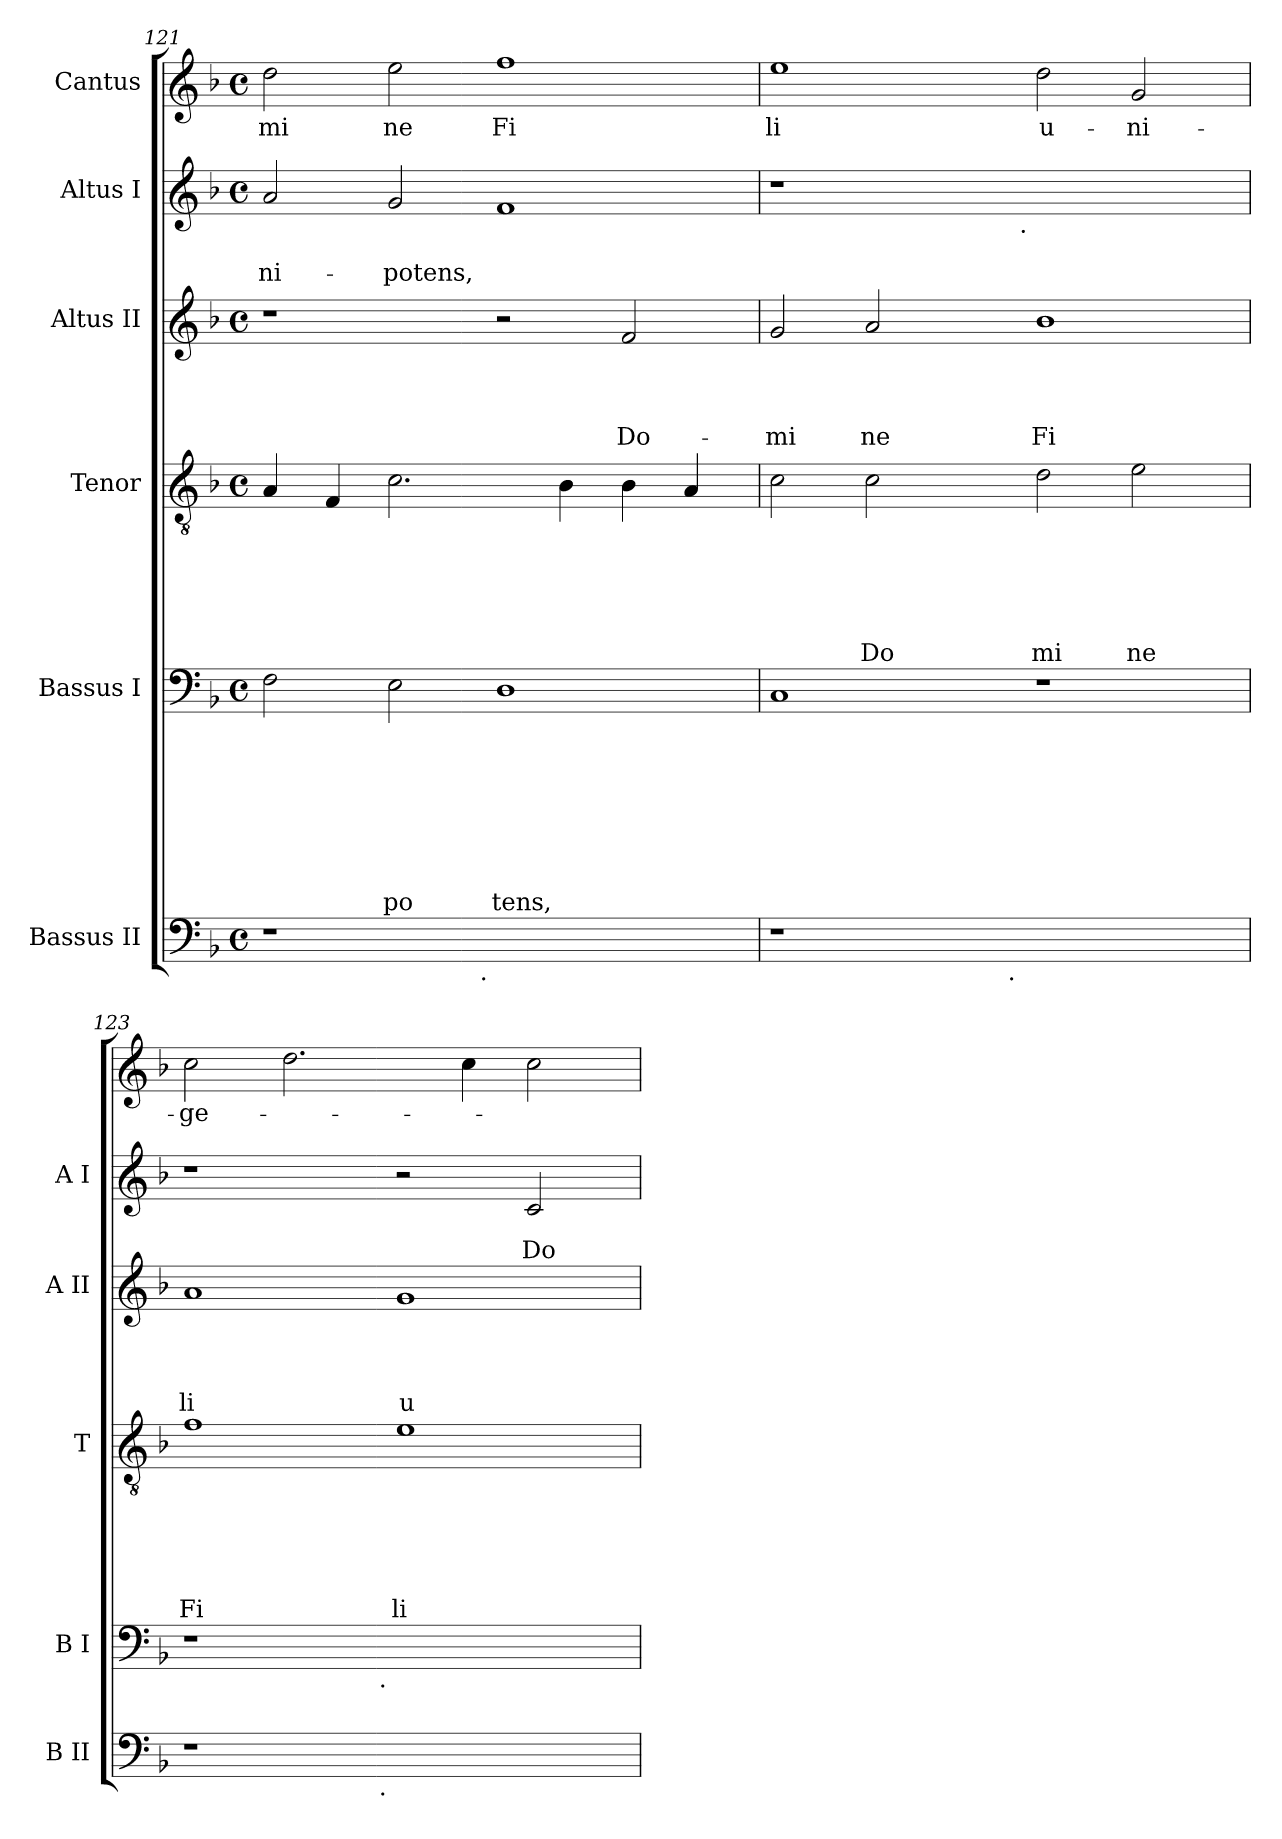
**kern	**kern	**text	**text	**text	**text	**text	**text	**text	**text	**kern	**text	**text	**text	**text	**text	**text	**kern	**text	**text	**text	**text	**kern	**text	**text	**kern	**text
*part6	*part5	*part5	*part5	*part5	*part5	*part5	*part5	*part5	*part5	*part4	*part4	*part4	*part4	*part4	*part4	*part4	*part3	*part3	*part3	*part3	*part3	*part2	*part2	*part2	*part1	*part1
*staff6	*staff5	*staff5	*staff5	*staff5	*staff5	*staff5	*staff5	*staff5	*staff5	*staff4	*staff4	*staff4	*staff4	*staff4	*staff4	*staff4	*staff3	*staff3	*staff3	*staff3	*staff3	*staff2	*staff2	*staff2	*staff1	*staff1
*I"Bassus II	*I"Bassus I	*	*	*	*	*	*	*	*	*I"Tenor	*	*	*	*	*	*	*I"Altus II	*	*	*	*	*I"Altus I	*	*	*I"Cantus	*
*I'B II	*I'B I	*	*	*	*	*	*	*	*	*I'T	*	*	*	*	*	*	*I'A II	*	*	*	*	*I'A I	*	*	*	*
*clefF4	*clefF4	*	*	*	*	*	*	*	*	*clefGv2	*	*	*	*	*	*	*clefG2	*	*	*	*	*clefG2	*	*	*clefG2	*
*k[b-]	*k[b-]	*	*	*	*	*	*	*	*	*k[b-]	*	*	*	*	*	*	*k[b-]	*	*	*	*	*k[b-]	*	*	*k[b-]	*
*F:	*F:	*	*	*	*	*	*	*	*	*F:	*	*	*	*	*	*	*F:	*	*	*	*	*F:	*	*	*F:	*
*M4/4	*M4/4	*	*	*	*	*	*	*	*	*M4/4	*	*	*	*	*	*	*M4/4	*	*	*	*	*M4/4	*	*	*M4/4	*
*met(c)	*met(c)	*	*	*	*	*	*	*	*	*met(c)	*	*	*	*	*	*	*met(c)	*	*	*	*	*met(c)	*	*	*met(c)	*
=121	=121	=121	=121	=121	=121	=121	=121	=121	=121	=121	=121	=121	=121	=121	=121	=121	=121	=121	=121	=121	=121	=121	=121	=121	=121	=121
!	!	!	!	!	!	!	!	!	!	!	!	!	!	!	!	!	!	!	!	!	!	!	!	!LO:LY:b	!	!LO:LY:b
*^	*	*	*	*	*	*	*	*	*	*	*	*	*	*	*	*	*	*	*	*	*	*	*	*	*	*
1r	2ryy	2F\	.	.	.	.	.	.	.	.	4A/	.	.	.	.	.	.	1r	.	.	.	.	2a/	.	-ni-	2dd\	mi
.	.	.	.	.	.	.	.	.	.	.	4F/	.	.	.	.	.	.	.	.	.	.	.	.	.	.	.	.
!	!	!	!	!	!	!	!	!	!	!LO:LY:b	!	!	!	!	!	!	!	!	!	!	!	!	!	!	!LO:LY:b	!	!LO:LY:b
.	4...ryy	2E\	.	.	.	.	.	.	.	po	2.c\	.	.	.	.	.	.	.	.	.	.	.	2g/	.	-potens,	2ee\	ne
!	!LO:TX:b:t=.	!	!	!	!	!	!	!	!	!	!	!	!	!	!	!	!	!	!	!	!	!	!	!	!	!	!
.	1ryy	.	.	.	.	.	.	.	.	.	.	.	.	.	.	.	.	.	.	.	.	.	.	.	.	.	.
!	!	!	!	!	!	!	!	!	!	!LO:LY:b	!	!	!	!	!	!	!	!	!	!	!	!	!	!	!	!	!LO:LY:b
1ryy	.	1D	.	.	.	.	.	.	.	tens,	.	.	.	.	.	.	.	2r	.	.	.	.	1f	.	.	1ff	Fi
.	.	.	.	.	.	.	.	.	.	.	4B-\	.	.	.	.	.	.	.	.	.	.	.	.	.	.	.	.
!	!	!	!	!	!	!	!	!	!	!	!	!	!	!	!	!	!	!	!	!	!	!LO:LY:b	!	!	!	!	!
.	.	.	.	.	.	.	.	.	.	.	4B-\	.	.	.	.	.	.	2f/	.	.	.	Do-	.	.	.	.	.
.	.	.	.	.	.	.	.	.	.	.	4A/	.	.	.	.	.	.	.	.	.	.	.	.	.	.	.	.
.	32ryy	.	.	.	.	.	.	.	.	.	.	.	.	.	.	.	.	.	.	.	.	.	.	.	.	.	.
!!LO:LB:g=z
=122	=122	=122	=122	=122	=122	=122	=122	=122	=122	=122	=122	=122	=122	=122	=122	=122	=122	=122	=122	=122	=122	=122	=122	=122	=122	=122	=122
!	!	!	!	!	!	!	!	!	!	!	!	!	!	!	!	!	!	!	!	!	!	!LO:LY:b	!	!	!	!	!LO:LY:b
*	*	*	*	*	*	*	*	*	*	*	*	*	*	*	*	*	*	*	*	*	*	*	*^	*	*	*	*
1r	2ryy	1C	.	.	.	.	.	.	.	.	2c\	.	.	.	.	.	.	2g/	.	.	.	-mi	1r	2ryy	.	.	1ee	li
!	!	!	!	!	!	!	!	!	!	!	!	!	!	!	!	!	!LO:LY:b	!	!	!	!	!LO:LY:b	!	!	!	!	!	!
.	4ryy	.	.	.	.	.	.	.	.	.	2c\	.	.	.	.	.	Do	2a/	.	.	.	ne	.	4...ryy	.	.	.	.
.	8ryy	.	.	.	.	.	.	.	.	.	.	.	.	.	.	.	.	.	.	.	.	.	.	.	.	.	.	.
.	16ryy	.	.	.	.	.	.	.	.	.	.	.	.	.	.	.	.	.	.	.	.	.	.	.	.	.	.	.
.	64ryy	.	.	.	.	.	.	.	.	.	.	.	.	.	.	.	.	.	.	.	.	.	.	.	.	.	.	.
!	!LO:TX:b:t=.	!	!	!	!	!	!	!	!	!	!	!	!	!	!	!	!	!	!	!	!	!	!	!	!	!	!	!
.	1ryy	.	.	.	.	.	.	.	.	.	.	.	.	.	.	.	.	.	.	.	.	.	.	.	.	.	.	.
!	!	!	!	!	!	!	!	!	!	!	!	!	!	!	!	!	!	!	!	!	!	!	!	!LO:TX:b:t=.	!	!	!	!
.	.	.	.	.	.	.	.	.	.	.	.	.	.	.	.	.	.	.	.	.	.	.	.	1ryy	.	.	.	.
!	!	!	!	!	!	!	!	!	!	!	!	!	!	!	!	!	!LO:LY:b	!	!	!	!	!LO:LY:b	!	!	!	!	!	!LO:LY:b
1ryy	.	1r	.	.	.	.	.	.	.	.	2d\	.	.	.	.	.	mi	1b-	.	.	.	Fi	1ryy	.	.	.	2dd\	u-
!	!	!	!	!	!	!	!	!	!	!	!	!	!	!	!	!	!LO:LY:b	!	!	!	!	!	!	!	!	!	!	!LO:LY:b
.	.	.	.	.	.	.	.	.	.	.	2e\	.	.	.	.	.	ne	.	.	.	.	.	.	.	.	.	2g/	-ni-
.	32.ryy	.	.	.	.	.	.	.	.	.	.	.	.	.	.	.	.	.	.	.	.	.	.	.	.	.	.	.
.	.	.	.	.	.	.	.	.	.	.	.	.	.	.	.	.	.	.	.	.	.	.	.	32ryy	.	.	.	.
=123	=123	=123	=123	=123	=123	=123	=123	=123	=123	=123	=123	=123	=123	=123	=123	=123	=123	=123	=123	=123	=123	=123	=123	=123	=123	=123	=123	=123
!	!	!	!	!	!	!	!	!	!	!	!	!	!	!	!	!	!LO:LY:b	!	!	!	!	!LO:LY:b	!	!	!	!	!	!LO:LY:b
*	*	*^	*	*	*	*	*	*	*	*	*	*	*	*	*	*	*	*	*	*	*	*	*v	*v	*	*	*	*
1r	2ryy	1r	2ryy	.	.	.	.	.	.	.	.	1f	.	.	.	.	.	Fi	1a	.	.	.	li	1r	.	.	2cc\	-ge-
.	4...ryy	.	4...ryy	.	.	.	.	.	.	.	.	.	.	.	.	.	.	.	.	.	.	.	.	.	.	.	2.dd\	.
!	!	!	!LO:TX:b:t=.	!	!	!	!	!	!	!	!	!	!	!	!	!	!	!	!	!	!	!	!	!	!	!	!	!
!	!LO:TX:b:t=.	!	!	!	!	!	!	!	!	!	!	!	!	!	!	!	!	!	!	!	!	!	!	!	!	!	!	!
.	1ryy	.	1ryy	.	.	.	.	.	.	.	.	.	.	.	.	.	.	.	.	.	.	.	.	.	.	.	.	.
!	!	!	!	!	!	!	!	!	!	!	!	!	!	!	!	!	!	!LO:LY:b	!	!	!	!	!LO:LY:b	!	!	!	!	!
1ryy	.	1ryy	.	.	.	.	.	.	.	.	.	1e	.	.	.	.	.	li	1g	.	.	.	u	2r	.	.	.	.
.	.	.	.	.	.	.	.	.	.	.	.	.	.	.	.	.	.	.	.	.	.	.	.	.	.	.	4cc\	.
!	!	!	!	!	!	!	!	!	!	!	!	!	!	!	!	!	!	!	!	!	!	!	!	!	!	!LO:LY:b	!	!
.	.	.	.	.	.	.	.	.	.	.	.	.	.	.	.	.	.	.	.	.	.	.	.	2c/	.	Do-	2cc\	.
.	32ryy	.	32ryy	.	.	.	.	.	.	.	.	.	.	.	.	.	.	.	.	.	.	.	.	.	.	.	.	.
*v	*v	*	*	*	*	*	*	*	*	*	*	*	*	*	*	*	*	*	*	*	*	*	*	*	*	*	*	*
*	*v	*v	*	*	*	*	*	*	*	*	*	*	*	*	*	*	*	*	*	*	*	*	*	*	*	*	*
=	=	=	=	=	=	=	=	=	=	=	=	=	=	=	=	=	=	=	=	=	=	=	=	=	=	=
*-	*-	*-	*-	*-	*-	*-	*-	*-	*-	*-	*-	*-	*-	*-	*-	*-	*-	*-	*-	*-	*-	*-	*-	*-	*-	*-
